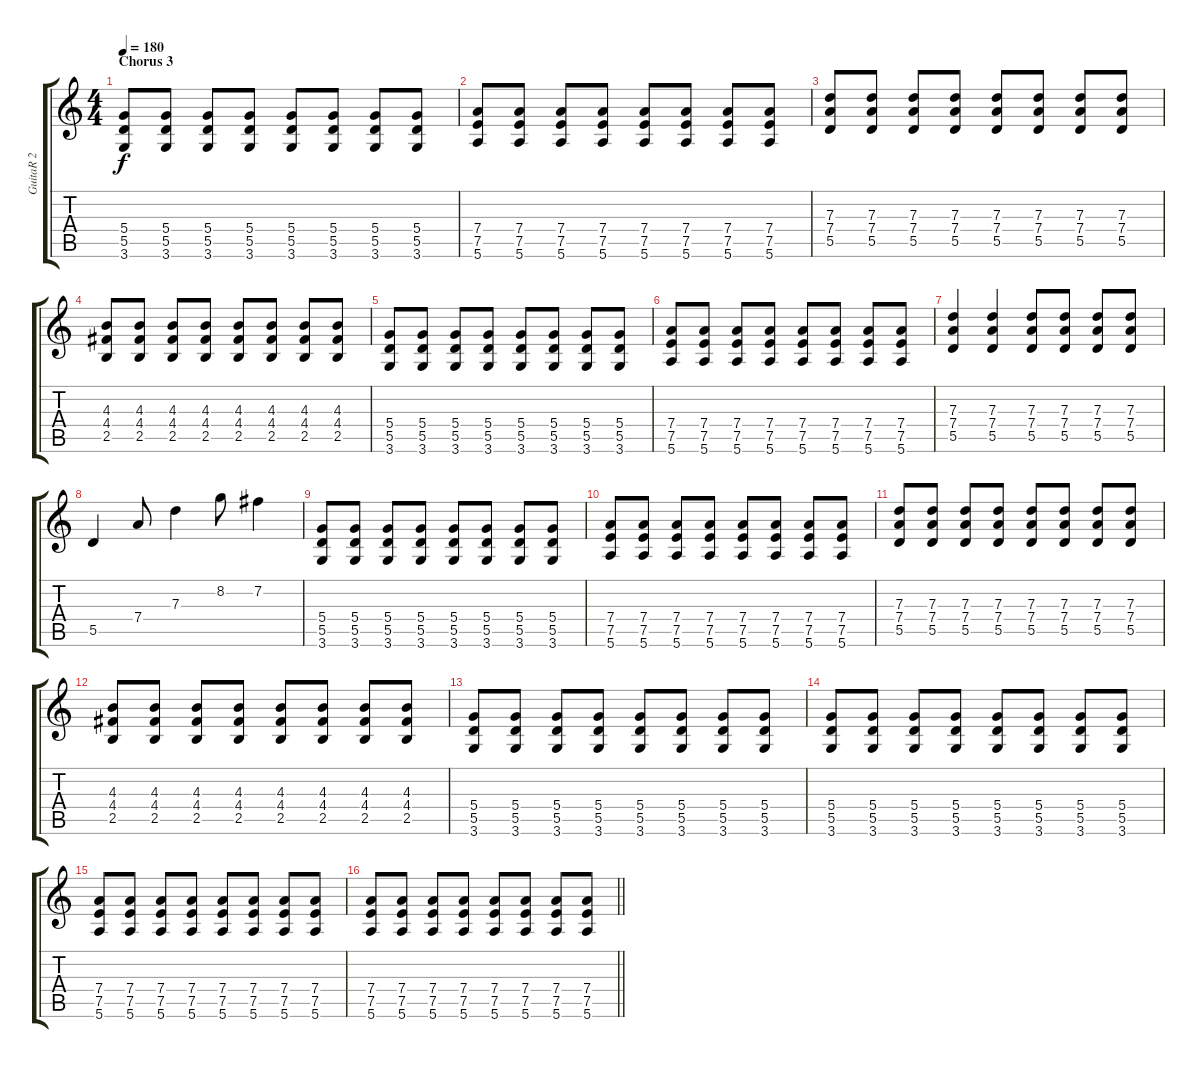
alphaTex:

\track ("GuitaR 2" "GuitaR 2") {instrument overdrivenguitar}
\staff {score tabs}
\tuning (E4 B3 G3 D3 A2 E2) {hide}
\ts (4 4)
\section ("" "Chorus 3")
\tempo 180
\clef g2
\ks c
(5.4 5.5 3.6).8{dy f} (5.4 5.5 3.6).8 (5.4 5.5 3.6).8 (5.4 5.5 3.6).8 (5.4 5.5 3.6).8 (5.4 5.5 3.6).8 (5.4 5.5 3.6).8 (5.4 5.5 3.6).8 |
(7.4 7.5 5.6).8 (7.4 7.5 5.6).8 (7.4 7.5 5.6).8 (7.4 7.5 5.6).8 (7.4 7.5 5.6).8 (7.4 7.5 5.6).8 (7.4 7.5 5.6).8 (7.4 7.5 5.6).8 |
(7.3 7.4 5.5).8 (7.3 7.4 5.5).8 (7.3 7.4 5.5).8 (7.3 7.4 5.5).8 (7.3 7.4 5.5).8 (7.3 7.4 5.5).8 (7.3 7.4 5.5).8 (7.3 7.4 5.5).8 |
(4.3 4.4 2.5).8 (4.3 4.4 2.5).8 (4.3 4.4 2.5).8 (4.3 4.4 2.5).8 (4.3 4.4 2.5).8 (4.3 4.4 2.5).8 (4.3 4.4 2.5).8 (4.3 4.4 2.5).8 |
(5.4 5.5 3.6).8 (5.4 5.5 3.6).8 (5.4 5.5 3.6).8 (5.4 5.5 3.6).8 (5.4 5.5 3.6).8 (5.4 5.5 3.6).8 (5.4 5.5 3.6).8 (5.4 5.5 3.6).8 |
(7.4 7.5 5.6).8 (7.4 7.5 5.6).8 (7.4 7.5 5.6).8 (7.4 7.5 5.6).8 (7.4 7.5 5.6).8 (7.4 7.5 5.6).8 (7.4 7.5 5.6).8 (7.4 7.5 5.6).8 |
(7.3 7.4 5.5).4 (7.3 7.4 5.5).4 (7.3 7.4 5.5).8 (7.3 7.4 5.5).8 (7.3 7.4 5.5).8 (7.3 7.4 5.5).8 |
5.5.4 7.4.8 7.3.4 8.2.8 7.2.4 |
(5.4 5.5 3.6).8 (5.4 5.5 3.6).8 (5.4 5.5 3.6).8 (5.4 5.5 3.6).8 (5.4 5.5 3.6).8 (5.4 5.5 3.6).8 (5.4 5.5 3.6).8 (5.4 5.5 3.6).8 |
(7.4 7.5 5.6).8 (7.4 7.5 5.6).8 (7.4 7.5 5.6).8 (7.4 7.5 5.6).8 (7.4 7.5 5.6).8 (7.4 7.5 5.6).8 (7.4 7.5 5.6).8 (7.4 7.5 5.6).8 |
(7.3 7.4 5.5).8 (7.3 7.4 5.5).8 (7.3 7.4 5.5).8 (7.3 7.4 5.5).8 (7.3 7.4 5.5).8 (7.3 7.4 5.5).8 (7.3 7.4 5.5).8 (7.3 7.4 5.5).8 |
(4.3 4.4 2.5).8 (4.3 4.4 2.5).8 (4.3 4.4 2.5).8 (4.3 4.4 2.5).8 (4.3 4.4 2.5).8 (4.3 4.4 2.5).8 (4.3 4.4 2.5).8 (4.3 4.4 2.5).8 |
(5.4 5.5 3.6).8 (5.4 5.5 3.6).8 (5.4 5.5 3.6).8 (5.4 5.5 3.6).8 (5.4 5.5 3.6).8 (5.4 5.5 3.6).8 (5.4 5.5 3.6).8 (5.4 5.5 3.6).8 |
(5.4 5.5 3.6).8 (5.4 5.5 3.6).8 (5.4 5.5 3.6).8 (5.4 5.5 3.6).8 (5.4 5.5 3.6).8 (5.4 5.5 3.6).8 (5.4 5.5 3.6).8 (5.4 5.5 3.6).8 |
(7.4 7.5 5.6).8 (7.4 7.5 5.6).8 (7.4 7.5 5.6).8 (7.4 7.5 5.6).8 (7.4 7.5 5.6).8 (7.4 7.5 5.6).8 (7.4 7.5 5.6).8 (7.4 7.5 5.6).8 |
\barLineRight lightlight
(7.4 7.5 5.6).8 (7.4 7.5 5.6).8 (7.4 7.5 5.6).8 (7.4 7.5 5.6).8 (7.4 7.5 5.6).8 (7.4 7.5 5.6).8 (7.4 7.5 5.6).8 (7.4 7.5 5.6).8
